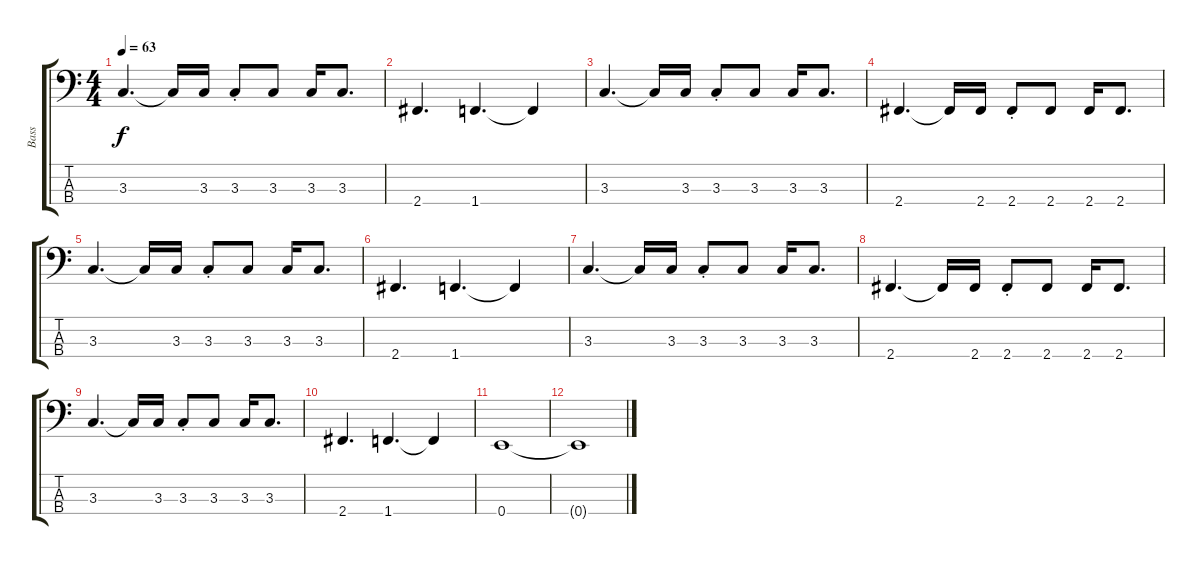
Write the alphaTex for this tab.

\track ("Bass" "Bass") {instrument electricbassfinger}
\staff {score tabs}
\tuning (G2 D2 A1 E1) {hide}
\ts (4 4)
\tempo 63
\clef f4
\ks c
3.3.4{d dy f} 3.3{t}.16 3.3.16 3.3{st}.8 3.3.8 3.3.16 3.3.8{d} |
2.4.4{d} 1.4.4{d} 1.4{t}.4 |
3.3.4{d} 3.3{t}.16 3.3.16 3.3{st}.8 3.3.8 3.3.16 3.3.8{d} |
2.4.4{d} 2.4{t}.16 2.4.16 2.4{st}.8 2.4.8 2.4.16 2.4.8{d} |
3.3.4{d} 3.3{t}.16 3.3.16 3.3{st}.8 3.3.8 3.3.16 3.3.8{d} |
2.4.4{d} 1.4.4{d} 1.4{t}.4 |
3.3.4{d} 3.3{t}.16 3.3.16 3.3{st}.8 3.3.8 3.3.16 3.3.8{d} |
2.4.4{d} 2.4{t}.16 2.4.16 2.4{st}.8 2.4.8 2.4.16 2.4.8{d} |
3.3.4{d} 3.3{t}.16 3.3.16 3.3{st}.8 3.3.8 3.3.16 3.3.8{d} |
2.4.4{d} 1.4.4{d} 1.4{t}.4 |
0.4.1 |
0.4{t}.1{volume 0}
